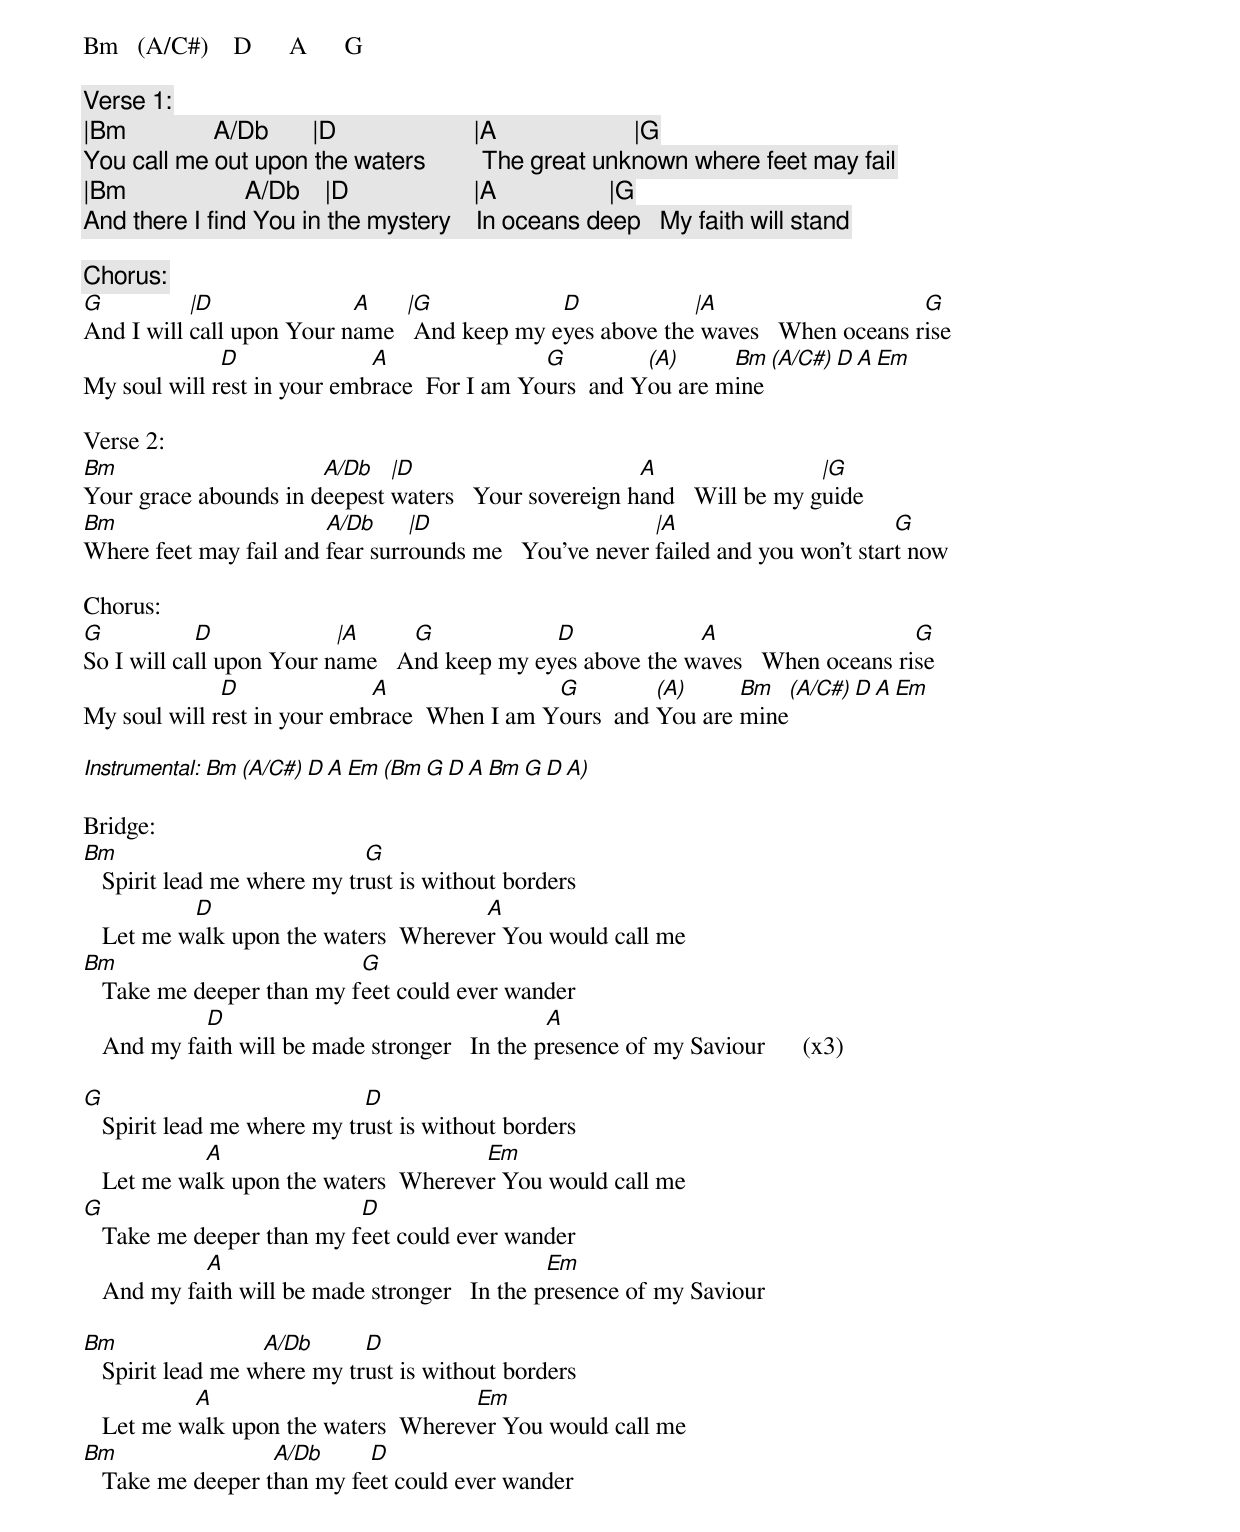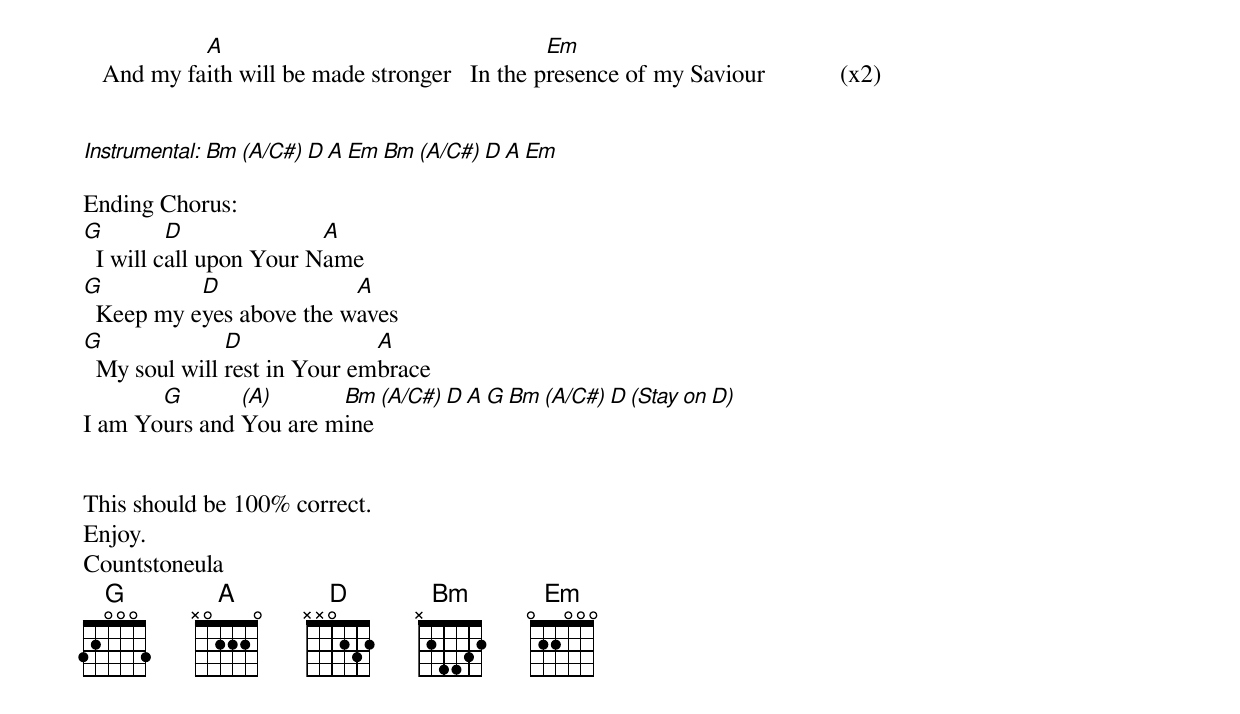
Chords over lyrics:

Bm   (A/C#)    D      A      G

Verse 1:
|Bm              A/Db       |D                      |A                      |G
  You call me out upon the waters         The great unknown where feet may fail
|Bm                   A/Db    |D                    |A                  |G
  And there I find You in the mystery    In oceans deep   My faith will stand

Chorus:
G          |D              A    |G            D            |A                    G
And I will call upon Your name   And keep my eyes above the waves   When oceans rise
              D              A                G         (A)     Bm  (A/C#)  D  A  Em
My soul will rest in your embrace  For I am Yours  and You are mine

Verse 2:
Bm                     A/Db   |D                       A                 |G
Your grace abounds in deepest waters   Your sovereign hand   Will be my guide
Bm                      A/Db     |D                      |A                       G
Where feet may fail and fear surrounds me   You've never failed and you won't start now

Chorus:
G           D             |A     G            D             A                    G
So I will call upon Your name   And keep my eyes above the waves   When oceans rise
              D              A                G         (A)     Bm  (A/C#)  D  A  Em
My soul will rest in your embrace  When I am Yours  and You are mine

Instrumental:   Bm  (A/C#)  D  A  Em   (Bm  G  D  A    Bm  G  D  A)
<page break>
Bridge:
Bm                           G
   Spirit lead me where my trust is without borders
           D                           A
   Let me walk upon the waters  Wherever You would call me
Bm                         G
   Take me deeper than my feet could ever wander
            D                                   A
   And my faith will be made stronger   In the presence of my Saviour      (x3)

G                            D
   Spirit lead me where my trust is without borders
            A                          Em
   Let me walk upon the waters  Wherever You would call me
G                          D
   Take me deeper than my feet could ever wander
            A                                   Em
   And my faith will be made stronger   In the presence of my Saviour

Bm                 A/Db      D
   Spirit lead me where my trust is without borders
           A                          Em
   Let me walk upon the waters  Wherever You would call me
Bm                 A/Db     D
   Take me deeper than my feet could ever wander
            A                                   Em
   And my faith will be made stronger   In the presence of my Saviour            (x2)


Instrumental:   Bm  (A/C#)  D  A  Em    Bm  (A/C#)  D  A  Em

Ending Chorus:
G         D              A
  I will call upon Your Name
G          D              A
  Keep my eyes above the waves
G              D              A
  My soul will rest in Your embrace
       G       (A)      Bm  (A/C#)  D  A  G  Bm  (A/C#)  D  (Stay on D)
I am Yours and You are mine


This should be 100% correct.
Enjoy.
Countstoneula
